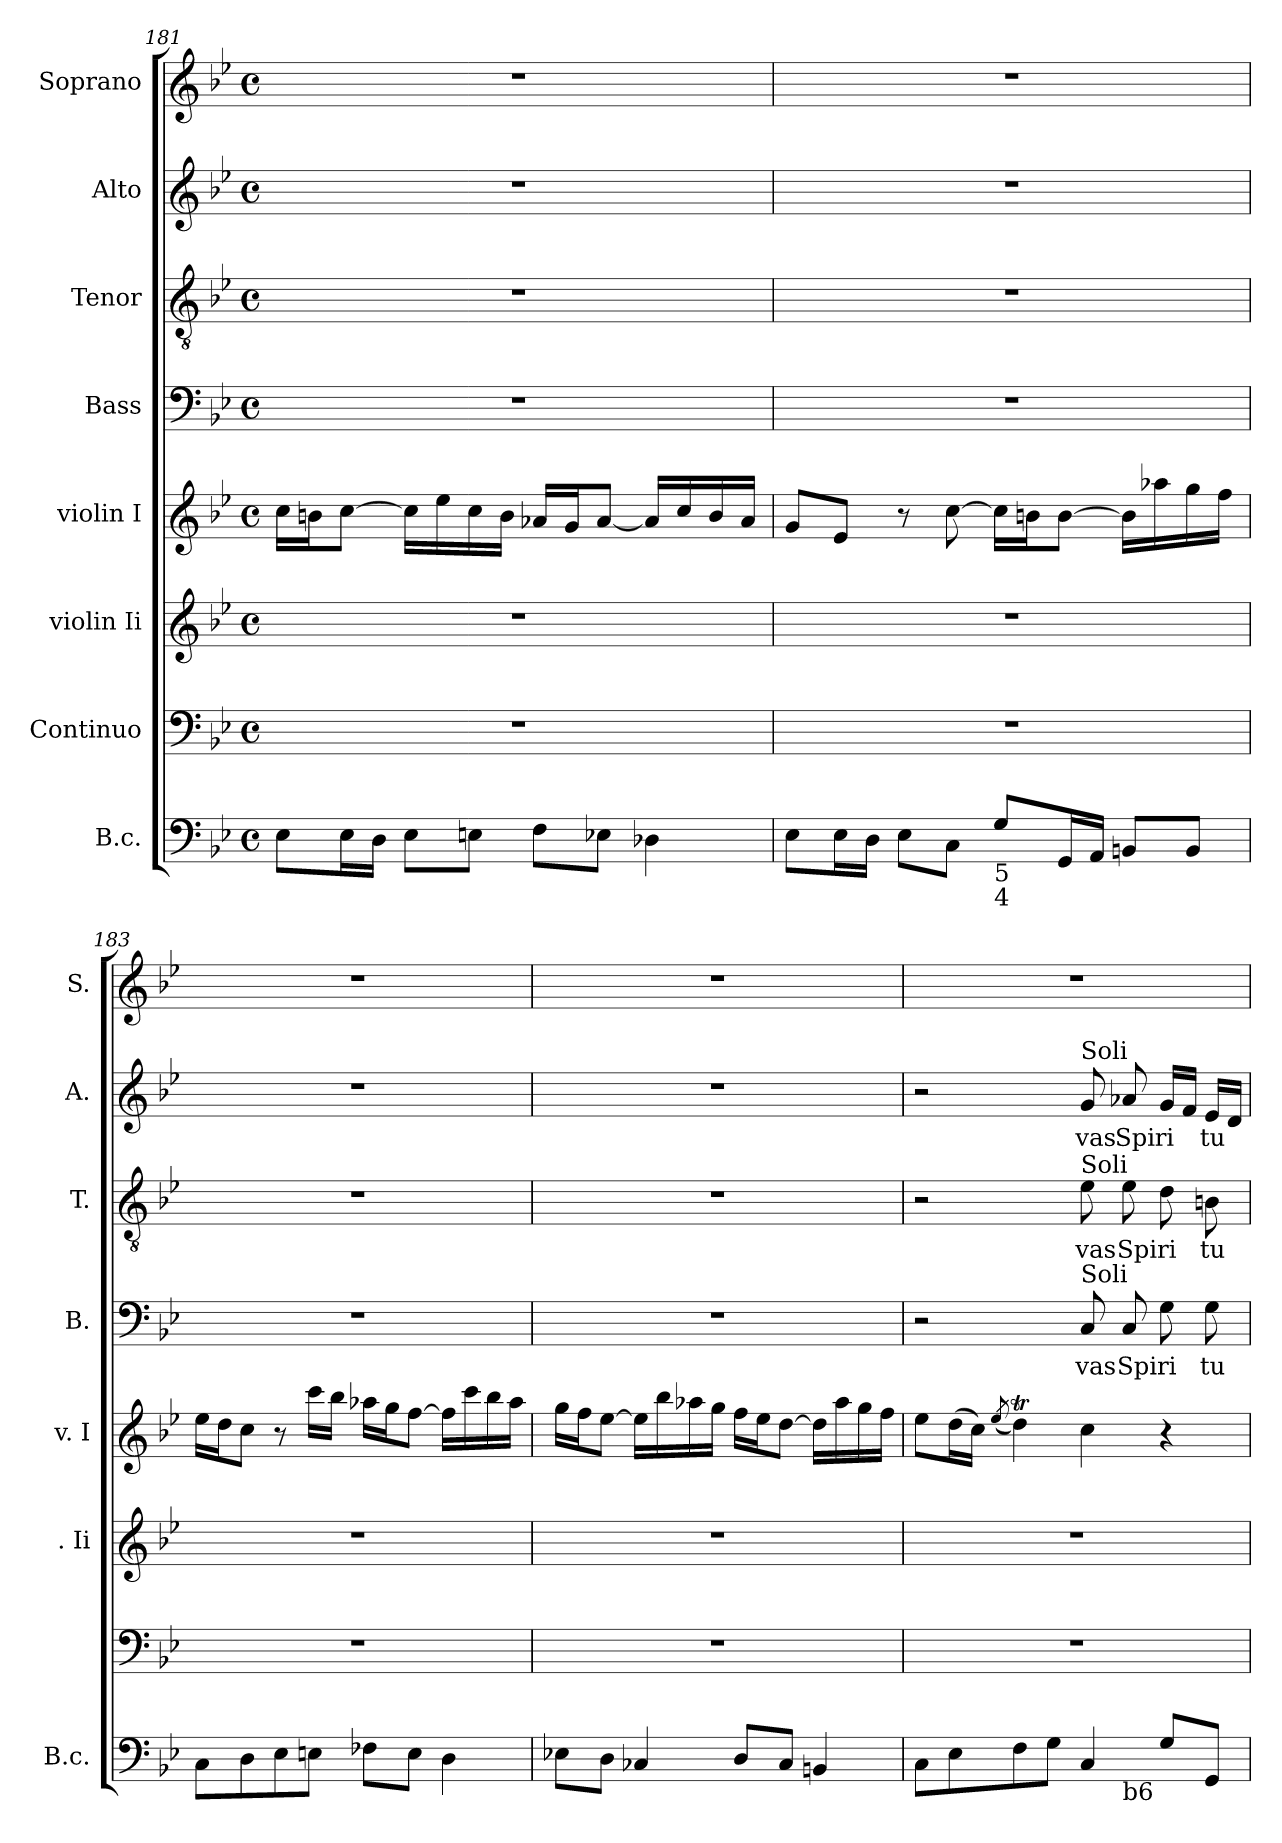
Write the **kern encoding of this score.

**kern	**kern	**kern	**kern	**kern	**text	**kern	**text	**kern	**text	**kern
*part8	*part7	*part6	*part5	*part4	*part4	*part3	*part3	*part2	*part2	*part1
*staff8	*staff7	*staff6	*staff5	*staff4	*staff4	*staff3	*staff3	*staff2	*staff2	*staff1
*I"B.c.	*I"Continuo	*I"violin Ii	*I"violin I	*I"Bass	*	*I"Tenor	*	*I"Alto	*	*I"Soprano
*I'B.c.	*	*I'. Ii	*I'v. I	*I'B.	*	*I'T.	*	*I'A.	*	*I'S.
*clefF4	*clefF4	*clefG2	*clefG2	*clefF4	*	*clefGv2	*	*clefG2	*	*clefG2
*k[b-e-]	*k[b-e-]	*k[b-e-]	*k[b-e-]	*k[b-e-]	*	*k[b-e-]	*	*k[b-e-]	*	*k[b-e-]
*B-:	*B-:	*B-:	*B-:	*B-:	*	*B-:	*	*B-:	*	*B-:
*M4/4	*M4/4	*M4/4	*M4/4	*M4/4	*	*M4/4	*	*M4/4	*	*M4/4
*met(c)	*met(c)	*met(c)	*met(c)	*met(c)	*	*met(c)	*	*met(c)	*	*met(c)
=181	=181	=181	=181	=181	=181	=181	=181	=181	=181	=181
8E-<\L	1r	1r	16cc\L	1r	.	1r	.	1r	.	1r
.	.	.	16bn\	.	.	.	.	.	.	.
16E-\	.	.	[>8cc\J	.	.	.	.	.	.	.
16D\J	.	.	.	.	.	.	.	.	.	.
8E-\L	.	.	16cc\L]	.	.	.	.	.	.	.
.	.	.	16ee-\	.	.	.	.	.	.	.
8En\J	.	.	16cc\	.	.	.	.	.	.	.
.	.	.	16b\J	.	.	.	.	.	.	.
8F\L	.	.	16a-X/L	.	.	.	.	.	.	.
.	.	.	16g/	.	.	.	.	.	.	.
8E-X\J	.	.	[<8a-/J	.	.	.	.	.	.	.
4D-\	.	.	16a-/L]	.	.	.	.	.	.	.
.	.	.	16cc/	.	.	.	.	.	.	.
.	.	.	16b/	.	.	.	.	.	.	.
.	.	.	16a-/J	.	.	.	.	.	.	.
=182	=182	=182	=182	=182	=182	=182	=182	=182	=182	=182
8E-\L	1r	1r	8g/L	1r	.	1r	.	1r	.	1r
16E-\	.	.	8e-/J	.	.	.	.	.	.	.
16D\J	.	.	.	.	.	.	.	.	.	.
8E-\L	.	.	8r	.	.	.	.	.	.	.
8C\J	.	.	[>8cc\	.	.	.	.	.	.	.
!LO:TX:b:t=5	!	!	!	!	!	!	!	!	!	!
!LO:TX:b:t=4	!	!	!	!	!	!	!	!	!	!
8G/L	.	.	16cc\L]	.	.	.	.	.	.	.
.	.	.	16bn\	.	.	.	.	.	.	.
16GG/	.	.	[>8b\J	.	.	.	.	.	.	.
16AA/J	.	.	.	.	.	.	.	.	.	.
8BBn/L	.	.	16b\L]	.	.	.	.	.	.	.
.	.	.	16aa-X\	.	.	.	.	.	.	.
8BB/J	.	.	16gg\	.	.	.	.	.	.	.
.	.	.	16ff\J	.	.	.	.	.	.	.
!!LO:LB:g=z
=183	=183	=183	=183	=183	=183	=183	=183	=183	=183	=183
8C\L	1r	1r	16ee-\L	1r	.	1r	.	1r	.	1r
.	.	.	16dd\	.	.	.	.	.	.	.
8D\	.	.	8cc\J	.	.	.	.	.	.	.
8E-\	.	.	8r	.	.	.	.	.	.	.
8En\J	.	.	16ccc\L	.	.	.	.	.	.	.
.	.	.	16bb-\J	.	.	.	.	.	.	.
8F-\L	.	.	16aa-X\L	.	.	.	.	.	.	.
.	.	.	16gg\	.	.	.	.	.	.	.
8E\J	.	.	[>8ff\J	.	.	.	.	.	.	.
4D\	.	.	16ff\L]	.	.	.	.	.	.	.
.	.	.	16ccc\	.	.	.	.	.	.	.
.	.	.	16bb-\	.	.	.	.	.	.	.
.	.	.	16aa-\J	.	.	.	.	.	.	.
=184	=184	=184	=184	=184	=184	=184	=184	=184	=184	=184
8E-X\L	1r	1r	16gg\L	1r	.	1r	.	1r	.	1r
.	.	.	16ff\	.	.	.	.	.	.	.
8D<\J	.	.	[>8ee-\J	.	.	.	.	.	.	.
4C-</	.	.	16ee-\L]	.	.	.	.	.	.	.
.	.	.	16bb-\	.	.	.	.	.	.	.
.	.	.	16aa-X\	.	.	.	.	.	.	.
.	.	.	16gg\J	.	.	.	.	.	.	.
8D/L	.	.	16ff\L	.	.	.	.	.	.	.
.	.	.	16ee-\	.	.	.	.	.	.	.
8C-/J	.	.	[>8dd\J	.	.	.	.	.	.	.
4BBn</	.	.	16dd\L]	.	.	.	.	.	.	.
.	.	.	16aa-\	.	.	.	.	.	.	.
.	.	.	16gg\	.	.	.	.	.	.	.
.	.	.	16ff\J	.	.	.	.	.	.	.
=185	=185	=185	=185	=185	=185	=185	=185	=185	=185	=185
*^	*	*	*	*	*	*	*	*	*	*
8C\L	2ryy	1r	1r	8ee-\L	2r	.	2r	.	2r	.	1r
8E-<\	.	.	.	(>16dd\	.	.	.	.	.	.	.
.	.	.	.	16cc\J)	.	.	.	.	.	.	.
.	.	.	.	(<8qee-/	.	.	.	.	.	.	.
8F\	.	.	.	4ddt\)	.	.	.	.	.	.	.
8G\J	.	.	.	.	.	.	.	.	.	.	.
!	!	!	!	!	!	!	!	!	!LO:TX:a:t=Soli	!	!
!	!	!	!	!	!	!	!LO:TX:a:t=Soli	!	!	!	!
!	!	!	!	!	!LO:TX:a:t=Soli	!	!	!	!	!	!
!	!	!	!	!	!	!LO:LY:b:cj	!	!LO:LY:b:cj	!	!LO:LY:b:cj	!
4C</	8ryy	.	.	4cc\	8C/	vas	8e-\	vas	8g/	vas	.
!	!LO:TX:b:t=b6	!	!	!	!	!	!	!	!	!	!
!	!	!	!	!	!	!LO:LY:b:cj	!	!LO:LY:b:cj	!	!LO:LY:b:cj	!
.	4.ryy	.	.	.	8C/	Spiri	8e-\	Spiri	8a-X/	Spi	.
!	!	!	!	!	!	!	!	!	!	!LO:LY:b:cj	!
8G/L	.	.	.	4r	8G\	.	8d\	.	16g/L	ri	.
.	.	.	.	.	.	.	.	.	16f/J	.	.
!	!	!	!	!	!	!LO:LY:b:cj	!	!LO:LY:b:cj	!	!LO:LY:b:cj	!
8GG/J	.	.	.	.	8G\	tu	8Bn\	tu	16e-/L	tu	.
.	.	.	.	.	.	.	.	.	16d/J	.	.
*v	*v	*	*	*	*	*	*	*	*	*	*
=	=	=	=	=	=	=	=	=	=	=
*-	*-	*-	*-	*-	*-	*-	*-	*-	*-	*-
